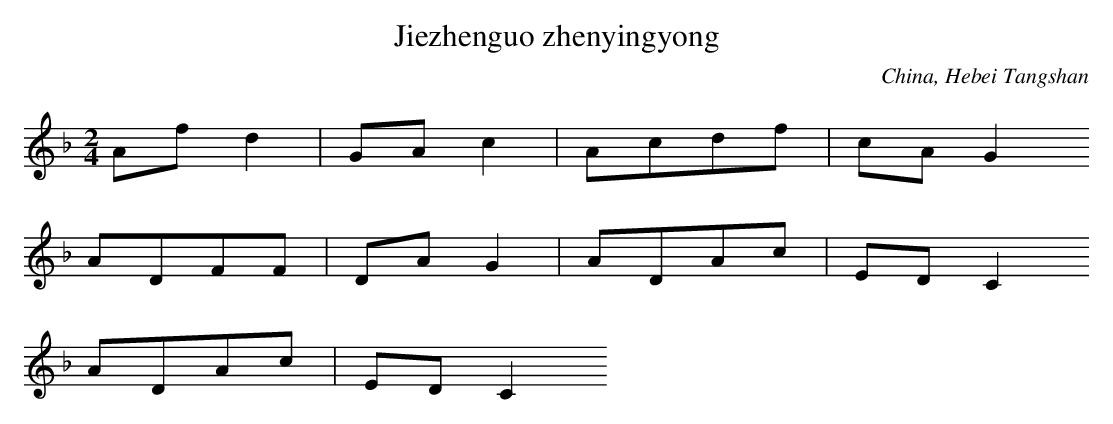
X:1
T: Jiezhenguo zhenyingyong
O: China, Hebei Tangshan
M: 2/4
L: 1/16
K: F
A2f2d4 | G2A2c4 | A2c2d2f2 | c2A2G4
A2D2F2F2 | D2A2G4 | A2D2A2c2 | E2D2C4
A2D2A2c2 | E2D2C4
